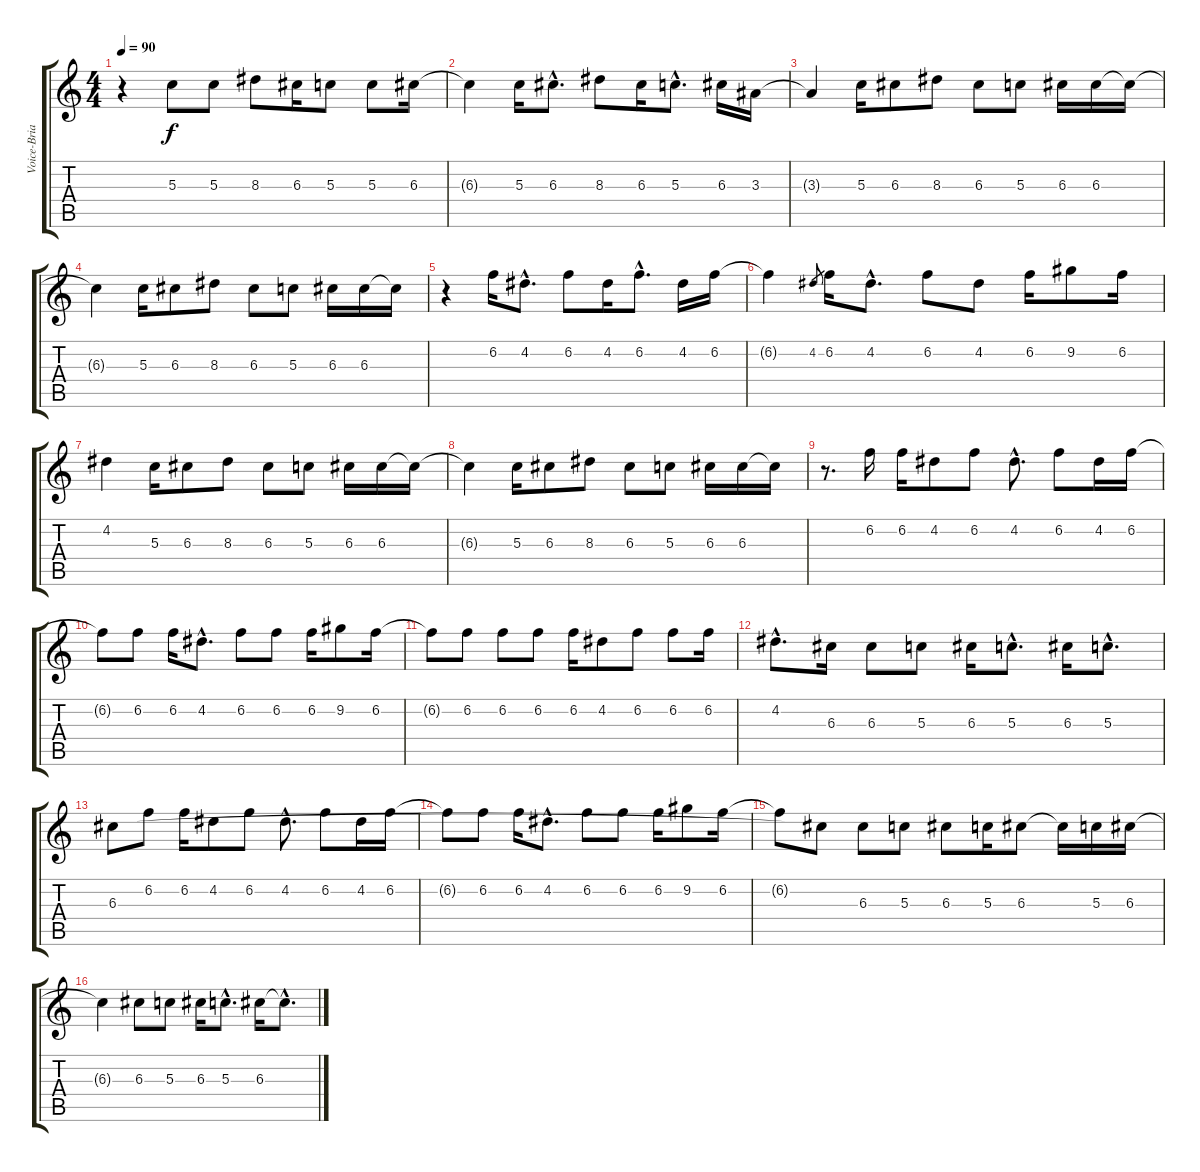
\track ("Voice-Brian" "Voice-Bria") {instrument contrabass}
\staff {score tabs}
\tuning (E4 B3 G3 D3 A2 E2) {hide}
\ts (4 4)
\tempo 90
\clef g2
\ks c
r.4{dy f} 5.3.8 5.3.8 8.3.8 6.3.16 5.3.8 5.3.8 6.3.16 |
6.3{t}.4 5.3.16 6.3{hac}.8{d} 8.3.8 6.3.16 5.3{hac}.8{d} 6.3.16 3.3.16 |
3.3{t}.4 5.3.16 6.3.8 8.3.8 6.3.8 5.3.8 6.3.16 6.3.16 6.3{t}.16 |
6.3{t}.4 5.3.16 6.3.8 8.3.8 6.3.8 5.3.8 6.3.16 6.3.16 6.3{t}.16 |
r.4 6.2.16 4.2{hac}.8{d} 6.2.8 4.2.16 6.2{hac}.8{d} 4.2.16 6.2.16 |
6.2{t}.4 4.2.8{gr} 6.2.16 4.2{hac}.8{d} 6.2.8 4.2.8 6.2.16 9.2.8 6.2.16 |
4.2.4 5.3.16 6.3.8 8.3.8 6.3.8 5.3.8 6.3.16 6.3.16 6.3{t}.16 |
6.3{t}.4 5.3.16 6.3.8 8.3.8 6.3.8 5.3.8 6.3.16 6.3.16 6.3{t}.16 |
r.8{d} 6.2.16 6.2.16 4.2.8 6.2.8 4.2{hac}.8{d} 6.2.8 4.2.16 6.2.16 |
6.2{t}.8 6.2.8 6.2.16 4.2{hac}.8{d} 6.2.8 6.2.8 6.2.16 9.2.8 6.2.16 |
6.2{t}.8 6.2.8 6.2.8 6.2.8 6.2.16 4.2.8 6.2.8 6.2.8 6.2.16 |
4.2{hac}.8{d} 6.3.16 6.3.8 5.3.8 6.3.16 5.3{hac}.8{d} 6.3.16 5.3{hac}.8{d} |
6.3.8 6.2.8 6.2.16 4.2.8 6.2.8 4.2{hac}.8{d} 6.2.8 4.2.16 6.2.16 |
6.2{t}.8 6.2.8 6.2.16 4.2{hac}.8{d} 6.2.8 6.2.8 6.2.16 9.2.8 6.2.16 |
6.2{t}.8 6.3{t}.8 6.3.8 5.3.8 6.3.8 5.3.16 6.3.8 6.3{t}.16 5.3.16 6.3.16 |
6.3{t}.4 6.3.8 5.3.8 6.3.16 5.3{hac}.8{d} 6.3.16 6.3{hac t}.8{d}
